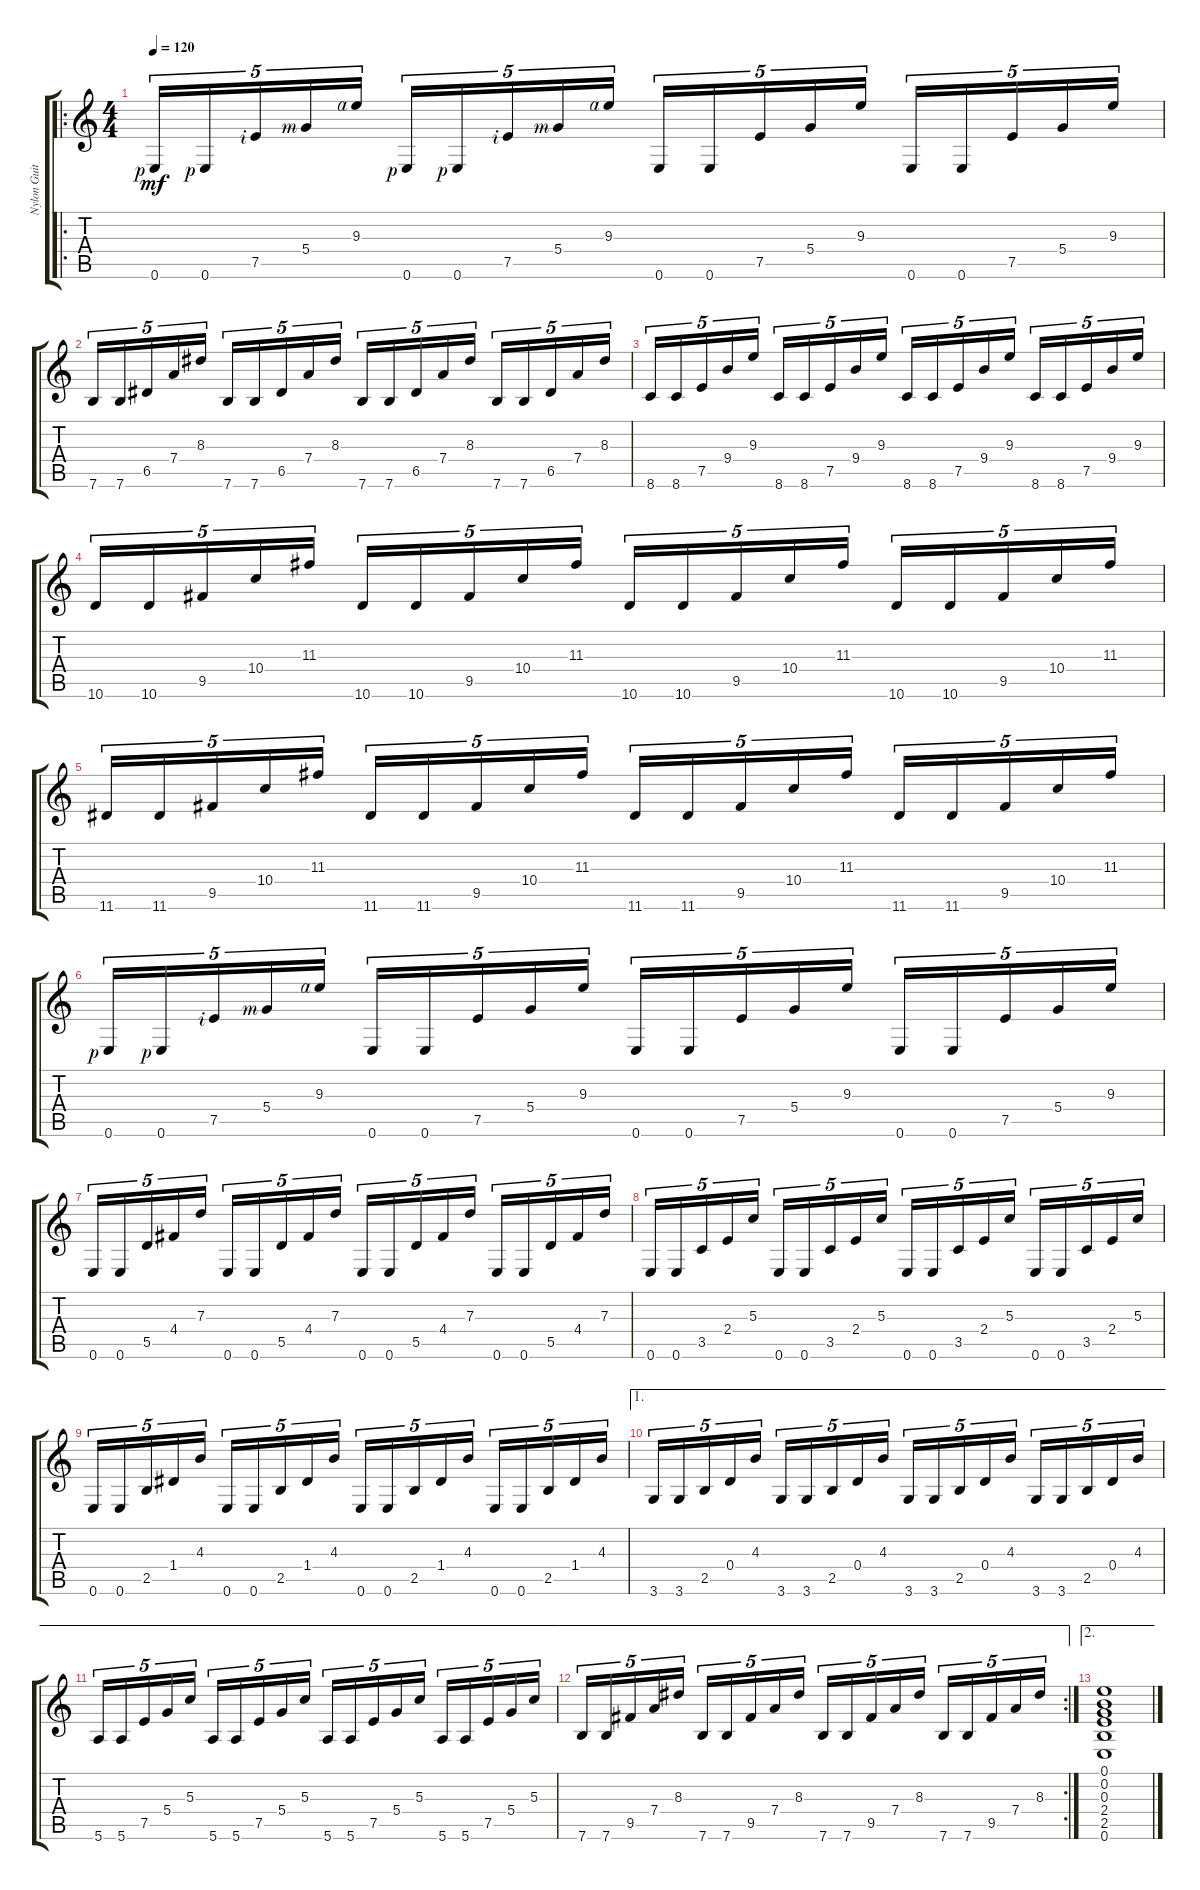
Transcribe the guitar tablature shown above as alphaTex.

\track ("Nylon Guitar" "Nylon Guit") {instrument acousticguitarnylon}
\staff {score tabs}
\tuning (E4 B3 G3 D3 A2 E2) {hide}
\ro
\ts (4 4)
\tempo 120
\clef g2
\ks c
0.6{rf 1}.16{tu (5 4) dy mf instrument acousticguitarnylon} 0.6{rf 1}.16{tu (5 4)} 7.5{rf 2}.16{tu (5 4)} 5.4{rf 3}.16{tu (5 4)} 9.3{rf 4}.16{tu (5 4)} 0.6{rf 1}.16{tu (5 4)} 0.6{rf 1}.16{tu (5 4)} 7.5{rf 2}.16{tu (5 4)} 5.4{rf 3}.16{tu (5 4)} 9.3{rf 4}.16{tu (5 4)} 0.6.16{tu (5 4)} 0.6.16{tu (5 4)} 7.5.16{tu (5 4)} 5.4.16{tu (5 4)} 9.3.16{tu (5 4)} 0.6.16{tu (5 4)} 0.6.16{tu (5 4)} 7.5.16{tu (5 4)} 5.4.16{tu (5 4)} 9.3.16{tu (5 4)} |
7.6.16{tu (5 4)} 7.6.16{tu (5 4)} 6.5.16{tu (5 4)} 7.4.16{tu (5 4)} 8.3.16{tu (5 4)} 7.6.16{tu (5 4)} 7.6.16{tu (5 4)} 6.5.16{tu (5 4)} 7.4.16{tu (5 4)} 8.3.16{tu (5 4)} 7.6.16{tu (5 4)} 7.6.16{tu (5 4)} 6.5.16{tu (5 4)} 7.4.16{tu (5 4)} 8.3.16{tu (5 4)} 7.6.16{tu (5 4)} 7.6.16{tu (5 4)} 6.5.16{tu (5 4)} 7.4.16{tu (5 4)} 8.3.16{tu (5 4)} |
8.6.16{tu (5 4)} 8.6.16{tu (5 4)} 7.5.16{tu (5 4)} 9.4.16{tu (5 4)} 9.3.16{tu (5 4)} 8.6.16{tu (5 4)} 8.6.16{tu (5 4)} 7.5.16{tu (5 4)} 9.4.16{tu (5 4)} 9.3.16{tu (5 4)} 8.6.16{tu (5 4)} 8.6.16{tu (5 4)} 7.5.16{tu (5 4)} 9.4.16{tu (5 4)} 9.3.16{tu (5 4)} 8.6.16{tu (5 4)} 8.6.16{tu (5 4)} 7.5.16{tu (5 4)} 9.4.16{tu (5 4)} 9.3.16{tu (5 4)} |
10.6.16{tu (5 4)} 10.6.16{tu (5 4)} 9.5.16{tu (5 4)} 10.4.16{tu (5 4)} 11.3.16{tu (5 4)} 10.6.16{tu (5 4)} 10.6.16{tu (5 4)} 9.5.16{tu (5 4)} 10.4.16{tu (5 4)} 11.3.16{tu (5 4)} 10.6.16{tu (5 4)} 10.6.16{tu (5 4)} 9.5.16{tu (5 4)} 10.4.16{tu (5 4)} 11.3.16{tu (5 4)} 10.6.16{tu (5 4)} 10.6.16{tu (5 4)} 9.5.16{tu (5 4)} 10.4.16{tu (5 4)} 11.3.16{tu (5 4)} |
11.6.16{tu (5 4)} 11.6.16{tu (5 4)} 9.5.16{tu (5 4)} 10.4.16{tu (5 4)} 11.3.16{tu (5 4)} 11.6.16{tu (5 4)} 11.6.16{tu (5 4)} 9.5.16{tu (5 4)} 10.4.16{tu (5 4)} 11.3.16{tu (5 4)} 11.6.16{tu (5 4)} 11.6.16{tu (5 4)} 9.5.16{tu (5 4)} 10.4.16{tu (5 4)} 11.3.16{tu (5 4)} 11.6.16{tu (5 4)} 11.6.16{tu (5 4)} 9.5.16{tu (5 4)} 10.4.16{tu (5 4)} 11.3.16{tu (5 4)} |
0.6{rf 1}.16{tu (5 4)} 0.6{rf 1}.16{tu (5 4)} 7.5{rf 2}.16{tu (5 4)} 5.4{rf 3}.16{tu (5 4)} 9.3{rf 4}.16{tu (5 4)} 0.6.16{tu (5 4)} 0.6.16{tu (5 4)} 7.5.16{tu (5 4)} 5.4.16{tu (5 4)} 9.3.16{tu (5 4)} 0.6.16{tu (5 4)} 0.6.16{tu (5 4)} 7.5.16{tu (5 4)} 5.4.16{tu (5 4)} 9.3.16{tu (5 4)} 0.6.16{tu (5 4)} 0.6.16{tu (5 4)} 7.5.16{tu (5 4)} 5.4.16{tu (5 4)} 9.3.16{tu (5 4)} |
0.6.16{tu (5 4)} 0.6.16{tu (5 4)} 5.5.16{tu (5 4)} 4.4.16{tu (5 4)} 7.3.16{tu (5 4)} 0.6.16{tu (5 4)} 0.6.16{tu (5 4)} 5.5.16{tu (5 4)} 4.4.16{tu (5 4)} 7.3.16{tu (5 4)} 0.6.16{tu (5 4)} 0.6.16{tu (5 4)} 5.5.16{tu (5 4)} 4.4.16{tu (5 4)} 7.3.16{tu (5 4)} 0.6.16{tu (5 4)} 0.6.16{tu (5 4)} 5.5.16{tu (5 4)} 4.4.16{tu (5 4)} 7.3.16{tu (5 4)} |
0.6.16{tu (5 4)} 0.6.16{tu (5 4)} 3.5.16{tu (5 4)} 2.4.16{tu (5 4)} 5.3.16{tu (5 4)} 0.6.16{tu (5 4)} 0.6.16{tu (5 4)} 3.5.16{tu (5 4)} 2.4.16{tu (5 4)} 5.3.16{tu (5 4)} 0.6.16{tu (5 4)} 0.6.16{tu (5 4)} 3.5.16{tu (5 4)} 2.4.16{tu (5 4)} 5.3.16{tu (5 4)} 0.6.16{tu (5 4)} 0.6.16{tu (5 4)} 3.5.16{tu (5 4)} 2.4.16{tu (5 4)} 5.3.16{tu (5 4)} |
0.6.16{tu (5 4)} 0.6.16{tu (5 4)} 2.5.16{tu (5 4)} 1.4.16{tu (5 4)} 4.3.16{tu (5 4)} 0.6.16{tu (5 4)} 0.6.16{tu (5 4)} 2.5.16{tu (5 4)} 1.4.16{tu (5 4)} 4.3.16{tu (5 4)} 0.6.16{tu (5 4)} 0.6.16{tu (5 4)} 2.5.16{tu (5 4)} 1.4.16{tu (5 4)} 4.3.16{tu (5 4)} 0.6.16{tu (5 4)} 0.6.16{tu (5 4)} 2.5.16{tu (5 4)} 1.4.16{tu (5 4)} 4.3.16{tu (5 4)} |
\ae 1
3.6.16{tu (5 4)} 3.6.16{tu (5 4)} 2.5.16{tu (5 4)} 0.4.16{tu (5 4)} 4.3.16{tu (5 4)} 3.6.16{tu (5 4)} 3.6.16{tu (5 4)} 2.5.16{tu (5 4)} 0.4.16{tu (5 4)} 4.3.16{tu (5 4)} 3.6.16{tu (5 4)} 3.6.16{tu (5 4)} 2.5.16{tu (5 4)} 0.4.16{tu (5 4)} 4.3.16{tu (5 4)} 3.6.16{tu (5 4)} 3.6.16{tu (5 4)} 2.5.16{tu (5 4)} 0.4.16{tu (5 4)} 4.3.16{tu (5 4)} |
\ae 1
5.6.16{tu (5 4)} 5.6.16{tu (5 4)} 7.5.16{tu (5 4)} 5.4.16{tu (5 4)} 5.3.16{tu (5 4)} 5.6.16{tu (5 4)} 5.6.16{tu (5 4)} 7.5.16{tu (5 4)} 5.4.16{tu (5 4)} 5.3.16{tu (5 4)} 5.6.16{tu (5 4)} 5.6.16{tu (5 4)} 7.5.16{tu (5 4)} 5.4.16{tu (5 4)} 5.3.16{tu (5 4)} 5.6.16{tu (5 4)} 5.6.16{tu (5 4)} 7.5.16{tu (5 4)} 5.4.16{tu (5 4)} 5.3.16{tu (5 4)} |
\ae 1
\rc 2
7.6.16{tu (5 4)} 7.6.16{tu (5 4)} 9.5.16{tu (5 4)} 7.4.16{tu (5 4)} 8.3.16{tu (5 4)} 7.6.16{tu (5 4)} 7.6.16{tu (5 4)} 9.5.16{tu (5 4)} 7.4.16{tu (5 4)} 8.3.16{tu (5 4)} 7.6.16{tu (5 4)} 7.6.16{tu (5 4)} 9.5.16{tu (5 4)} 7.4.16{tu (5 4)} 8.3.16{tu (5 4)} 7.6.16{tu (5 4)} 7.6.16{tu (5 4)} 9.5.16{tu (5 4)} 7.4.16{tu (5 4)} 8.3.16{tu (5 4)} |
\ae 2
(0.1 0.2 0.3 2.4 2.5 0.6).1
